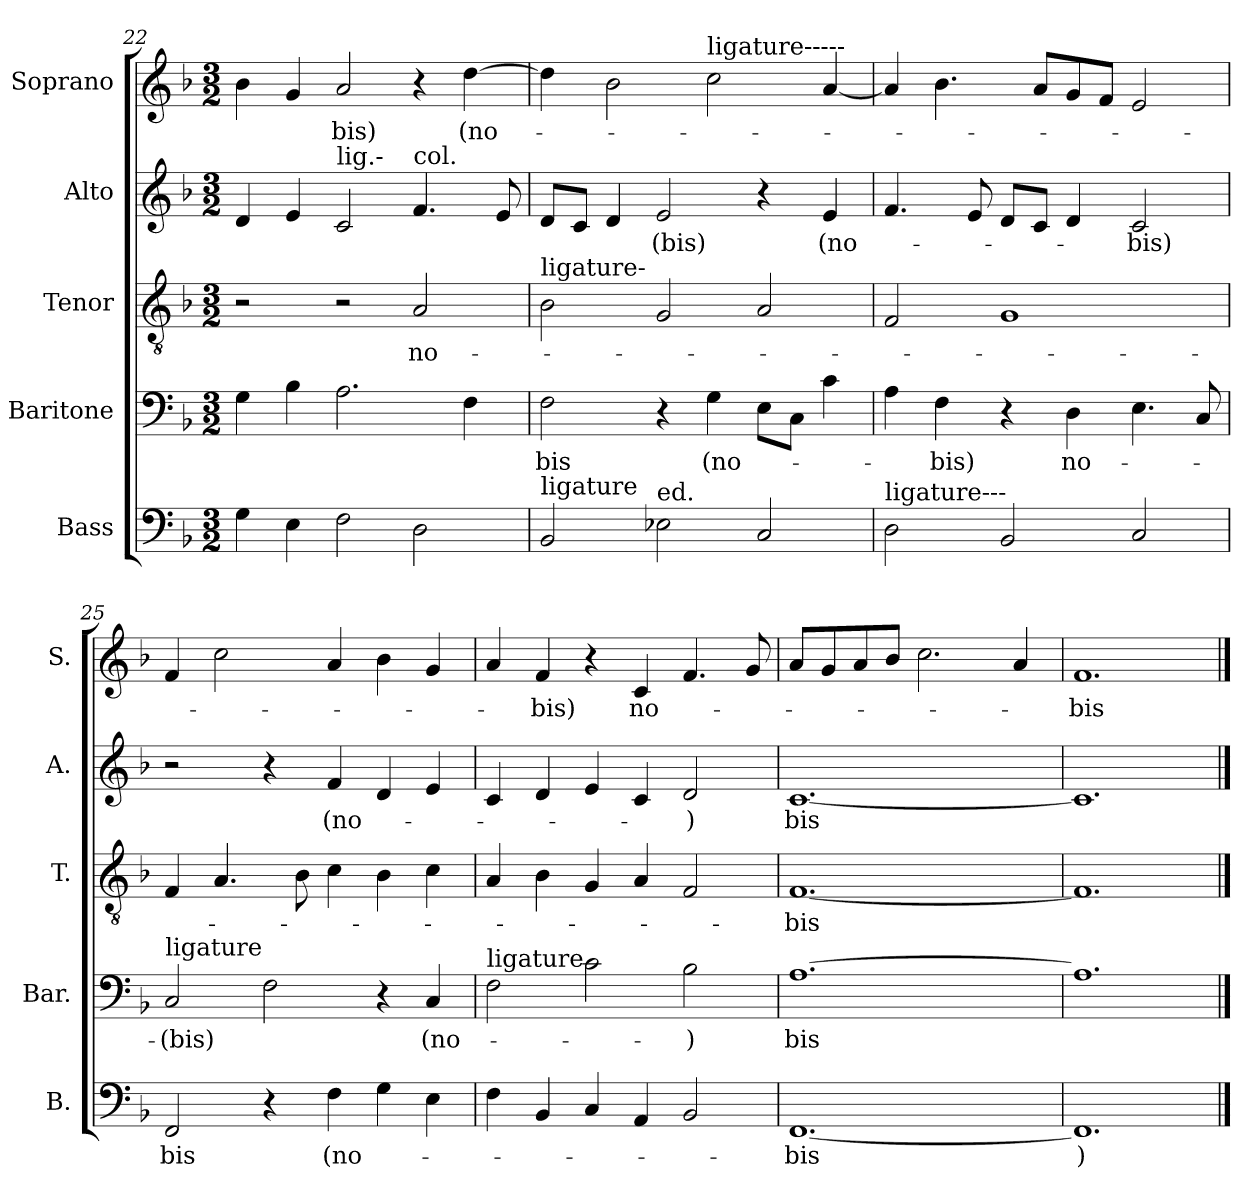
**kern	**text	**kern	**text	**kern	**text	**kern	**text	**kern	**text
*part5	*part5	*part4	*part4	*part3	*part3	*part2	*part2	*part1	*part1
*staff5	*staff5	*staff4	*staff4	*staff3	*staff3	*staff2	*staff2	*staff1	*staff1
*I"Bass	*	*I"Baritone	*	*I"Tenor	*	*I"Alto	*	*I"Soprano	*
*I'B.	*	*I'Bar.	*	*I'T.	*	*I'A.	*	*I'S.	*
*clefF4	*	*clefF4	*	*clefGv2	*	*clefG2	*	*clefG2	*
*k[b-]	*	*k[b-]	*	*k[b-]	*	*k[b-]	*	*k[b-]	*
*M3/2	*	*M3/2	*	*M3/2	*	*M3/2	*	*M3/2	*
=22	=22	=22	=22	=22	=22	=22	=22	=22	=22
4G\	.	4G\	.	2r	.	4d/	.	4b-\	.
4E\	.	4B-\	.	.	.	4e/	.	4g/	.
!	!	!	!	!	!	!LO:TX:a:t=lig.-	!	!	!
!	!	!	!	!	!	!	!	!	!LO:LY:b
2F\	.	2.A\	.	2r	.	2c/	.	2a/	-bis)
!	!	!	!	!	!	!LO:TX:a:t=col.	!	!	!
!	!	!	!	!	!LO:LY:b	!	!	!	!
2D\	.	.	.	2A/	no-	4.f/	.	4r	.
!	!	!	!	!	!	!	!	!	!LO:LY:b
.	.	4F\	.	.	.	.	.	[4dd\	(no-
.	.	.	.	.	.	8e/	.	.	.
=23	=23	=23	=23	=23	=23	=23	=23	=23	=23
!	!	!	!	!LO:TX:a:t=ligature-	!	!	!	!	!
!LO:TX:a:t=ligature	!	!	!	!	!	!	!	!	!
!	!	!	!LO:LY:b	!	!	!	!	!	!
2BB-/	.	2F\	-bis	2B-\	.	8d/L	.	4dd\]	.
.	.	.	.	.	.	8c/J	.	.	.
.	.	.	.	.	.	4d/	.	2b-\	.
!LO:TX:a:t=ed.	!	!	!	!	!	!	!	!	!
!	!	!	!	!	!	!	!LO:LY:b	!	!
2E-X\	.	4r	.	2G/	.	2e/	(bis)	.	.
!	!	!	!	!	!	!	!	!LO:TX:a:t=ligature-----	!
!	!	!	!LO:LY:b	!	!	!	!	!	!
.	.	4G\	(no-	.	.	.	.	2cc\	.
2C/	.	8E\L	.	2A/	.	4r	.	.	.
.	.	8C\J	.	.	.	.	.	.	.
!	!	!	!	!	!	!	!LO:LY:b	!	!
.	.	4c\	.	.	.	4e/	(no-	[4a/	.
=24	=24	=24	=24	=24	=24	=24	=24	=24	=24
!LO:TX:a:t=ligature---	!	!	!	!	!	!	!	!	!
2D\	.	4A\	.	2F/	.	4.f/	.	4a/]	.
!	!	!	!LO:LY:b	!	!	!	!	!	!
.	.	4F\	-bis)	.	.	.	.	4.b-\	.
.	.	.	.	.	.	8e/	.	.	.
2BB-/	.	4r	.	1G	.	8d/L	.	.	.
.	.	.	.	.	.	8c/J	.	8a/L	.
!	!	!	!LO:LY:b	!	!	!	!	!	!
.	.	4D\	no-	.	.	4d/	.	8g/	.
.	.	.	.	.	.	.	.	8f/J	.
!	!	!	!	!	!	!	!LO:LY:b	!	!
2C/	.	4.E\	.	.	.	2c/	-bis)	2e/	.
.	.	8C/	.	.	.	.	.	.	.
=25	=25	=25	=25	=25	=25	=25	=25	=25	=25
!	!	!LO:TX:a:t=ligature	!	!	!	!	!	!	!
!	!LO:LY:b	!	!LO:LY:b	!	!	!	!	!	!
2FF/	-bis	2C/	(bis)	4F/	.	2r	.	4f/	.
.	.	.	.	4.A/	.	.	.	2cc\	.
4r	.	2F\	.	.	.	4r	.	.	.
.	.	.	.	8B-\	.	.	.	.	.
!	!LO:LY:b	!	!	!	!	!	!LO:LY:b	!	!
4F\	(no-	.	.	4c\	.	4f/	(no-	4a/	.
4G\	.	4r	.	4B-\	.	4d/	.	4b-\	.
!	!	!	!LO:LY:b	!	!	!	!	!	!
4E\	.	4C/	(no-	4c\	.	4e/	.	4g/	.
=26	=26	=26	=26	=26	=26	=26	=26	=26	=26
!	!	!LO:TX:a:t=ligature	!	!	!	!	!	!	!
4F\	.	2F\	.	4A/	.	4c/	.	4a/	.
!	!	!	!	!	!	!	!	!	!LO:LY:b
4BB-/	.	.	.	4B-\	.	4d/	.	4f/	-bis)
4C/	.	2c\	.	4G/	.	4e/	.	4r	.
!	!	!	!	!	!	!	!	!	!LO:LY:b
4AA/	.	.	.	4A/	.	4c/	.	4c/	no-
!	!	!	!LO:LY:b	!	!	!	!LO:LY:b	!	!
2BB-/	.	2B-\	-)	2F/	.	2d/	)	4.f/	.
.	.	.	.	.	.	.	.	8g/	.
=27	=27	=27	=27	=27	=27	=27	=27	=27	=27
!	!LO:LY:b	!	!LO:LY:b	!	!LO:LY:b	!	!LO:LY:b	!	!
[1.FF	-bis	[1.A	bis	[1.F	-bis	[1.c	-bis	8a/L	.
.	.	.	.	.	.	.	.	8g/	.
.	.	.	.	.	.	.	.	8a/	.
.	.	.	.	.	.	.	.	8b-/J	.
.	.	.	.	.	.	.	.	2.cc\	.
.	.	.	.	.	.	.	.	4a/	.
=28	=28	=28	=28	=28	=28	=28	=28	=28	=28
!	!LO:LY:b	!	!	!	!	!	!	!	!LO:LY:b
1.FF]	)	1.A]	.	1.F]	.	1.c]	.	1.f	-bis
==	==	==	==	==	==	==	==	==	==
*-	*-	*-	*-	*-	*-	*-	*-	*-	*-
